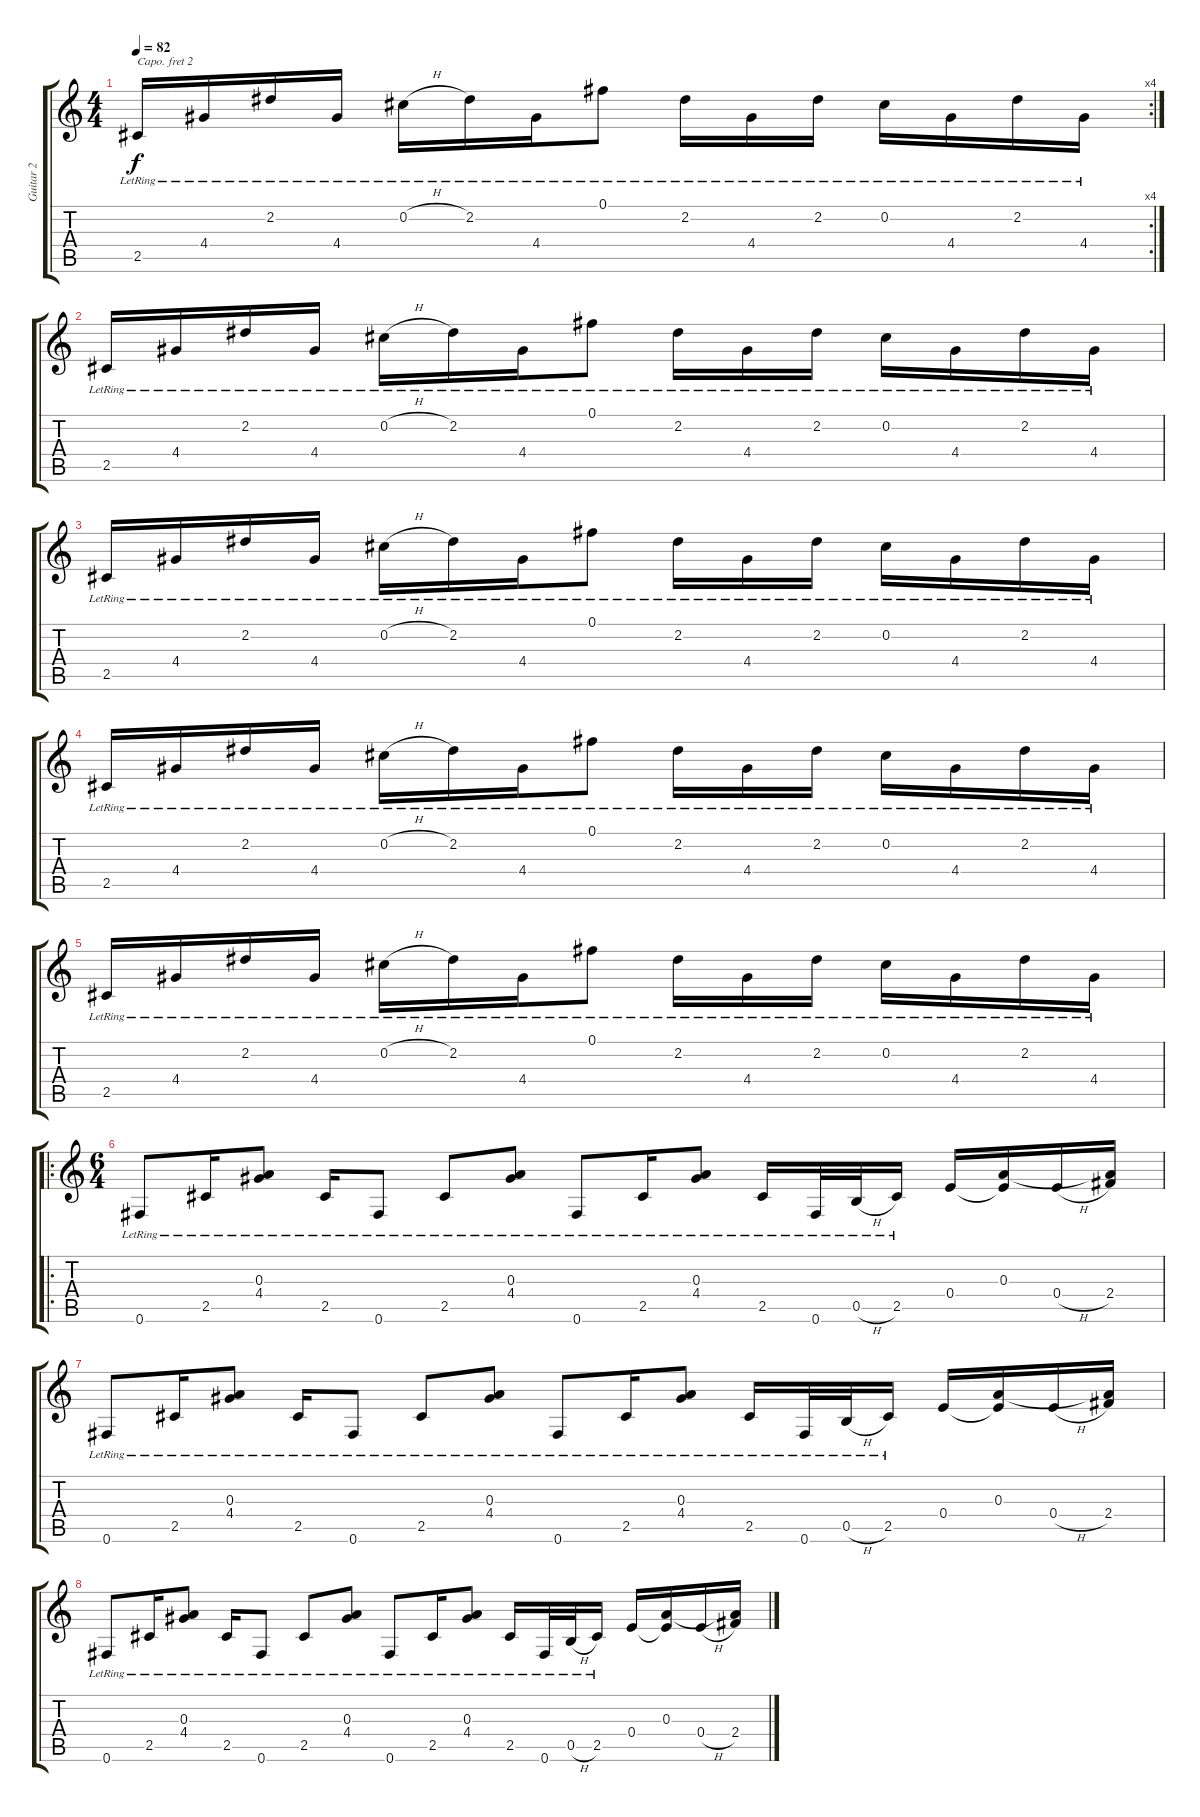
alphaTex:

\track ("Guitar 2" "Guitar 2") {instrument electricguitarclean}
\staff {score tabs}
\capo 2
\tuning (E4 B3 G3 D3 A2 E2) {hide}
\rc 4
\ts (4 4)
\tempo 82
\clef g2
\ks c
2.5{lr}.16{dy f} 4.4{lr}.16 2.2{lr}.16 4.4{lr}.16 0.2{h lr}.16 2.2{lr}.16 4.4{lr}.16 0.1{lr}.8 2.2{lr}.16 4.4{lr}.16 2.2{lr}.16 0.2{lr}.16 4.4{lr}.16 2.2{lr}.16 4.4{lr}.16 |
2.5{lr}.16 4.4{lr}.16 2.2{lr}.16 4.4{lr}.16 0.2{h lr}.16 2.2{lr}.16 4.4{lr}.16 0.1{lr}.8 2.2{lr}.16 4.4{lr}.16 2.2{lr}.16 0.2{lr}.16 4.4{lr}.16 2.2{lr}.16 4.4{lr}.16 |
2.5{lr}.16 4.4{lr}.16 2.2{lr}.16 4.4{lr}.16 0.2{h lr}.16 2.2{lr}.16 4.4{lr}.16 0.1{lr}.8 2.2{lr}.16 4.4{lr}.16 2.2{lr}.16 0.2{lr}.16 4.4{lr}.16 2.2{lr}.16 4.4{lr}.16 |
2.5{lr}.16 4.4{lr}.16 2.2{lr}.16 4.4{lr}.16 0.2{h lr}.16 2.2{lr}.16 4.4{lr}.16 0.1{lr}.8 2.2{lr}.16 4.4{lr}.16 2.2{lr}.16 0.2{lr}.16 4.4{lr}.16 2.2{lr}.16 4.4{lr}.16 |
2.5{lr}.16 4.4{lr}.16 2.2{lr}.16 4.4{lr}.16 0.2{h lr}.16 2.2{lr}.16 4.4{lr}.16 0.1{lr}.8 2.2{lr}.16 4.4{lr}.16 2.2{lr}.16 0.2{lr}.16 4.4{lr}.16 2.2{lr}.16 4.4{lr}.16 |
\ro
\ts (6 4)
0.6{lr}.8 2.5{lr}.16 (0.3{lr} 4.4{lr}).8 2.5{lr}.16 0.6{lr}.8 2.5{lr}.8 (0.3{lr} 4.4{lr}).8 0.6{lr}.8 2.5{lr}.16 (0.3{lr} 4.4{lr}).8 2.5{lr}.16 0.6{lr}.32 0.5{h lr}.32 2.5{lr}.16 0.4.16 (0.3 0.4{t}).16 0.4{h}.16 (0.3{t} 2.4).16 |
0.6{lr}.8 2.5{lr}.16 (0.3{lr} 4.4{lr}).8 2.5{lr}.16 0.6{lr}.8 2.5{lr}.8 (0.3{lr} 4.4{lr}).8 0.6{lr}.8 2.5{lr}.16 (0.3{lr} 4.4{lr}).8 2.5{lr}.16 0.6{lr}.32 0.5{h lr}.32 2.5{lr}.16 0.4.16 (0.3 0.4{t}).16 0.4{h}.16 (0.3{t} 2.4).16 |
0.6{lr}.8 2.5{lr}.16 (0.3{lr} 4.4{lr}).8 2.5{lr}.16 0.6{lr}.8 2.5{lr}.8 (0.3{lr} 4.4{lr}).8 0.6{lr}.8 2.5{lr}.16 (0.3{lr} 4.4{lr}).8 2.5{lr}.16 0.6{lr}.32 0.5{h lr}.32 2.5{lr}.16 0.4.16 (0.3 0.4{t}).16 0.4{h}.16 (0.3{t} 2.4).16
